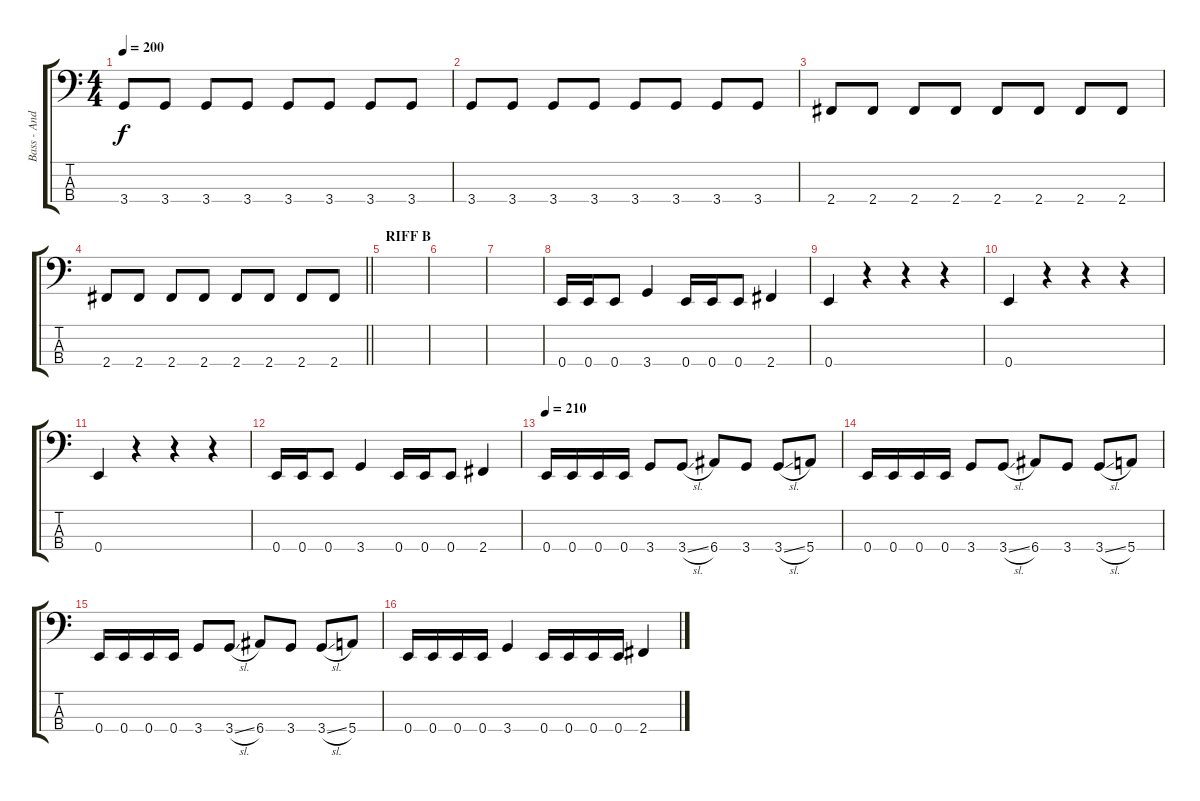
\track ("Bass - Andy Laux" "Bass - And") {instrument electricbasspick}
\staff {score tabs}
\tuning (G2 D2 A1 E1) {hide}
\ts (4 4)
\tempo 200
\clef f4
\ks c
3.4.8{dy f} 3.4.8 3.4.8 3.4.8 3.4.8 3.4.8 3.4.8 3.4.8 |
3.4.8 3.4.8 3.4.8 3.4.8 3.4.8 3.4.8 3.4.8 3.4.8 |
2.4.8 2.4.8 2.4.8 2.4.8 2.4.8 2.4.8 2.4.8 2.4.8 |
\barLineRight lightlight
2.4.8 2.4.8 2.4.8 2.4.8 2.4.8 2.4.8 2.4.8 2.4.8 |
\section ("" "RIFF B")
|
|
|
0.4.16 0.4.16 0.4.8 3.4.4 0.4.16 0.4.16 0.4.8 2.4.4 |
0.4.4 r.4 r.4 r.4 |
0.4.4 r.4 r.4 r.4 |
0.4.4 r.4 r.4 r.4 |
0.4.16 0.4.16 0.4.8 3.4.4 0.4.16 0.4.16 0.4.8 2.4.4 |
\tempo 210
0.4.16 0.4.16 0.4.16 0.4.16 3.4.8 3.4{sl}.8 6.4.8 3.4.8 3.4{sl}.8 5.4.8 |
0.4.16 0.4.16 0.4.16 0.4.16 3.4.8 3.4{sl}.8 6.4.8 3.4.8 3.4{sl}.8 5.4.8 |
0.4.16 0.4.16 0.4.16 0.4.16 3.4.8 3.4{sl}.8 6.4.8 3.4.8 3.4{sl}.8 5.4.8 |
0.4.16 0.4.16 0.4.16 0.4.16 3.4.4 0.4.16 0.4.16 0.4.16 0.4.16 2.4.4
